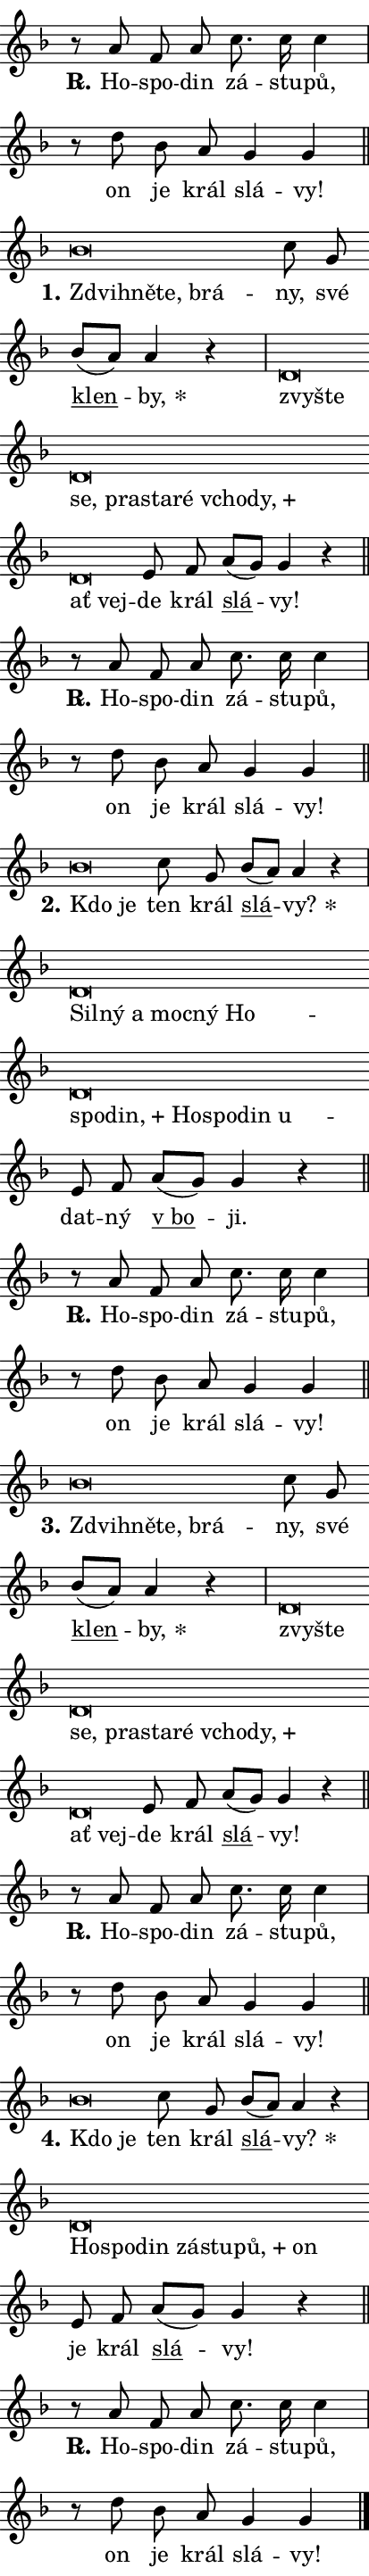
\version "2.22.1"
\header { tagline = "" }
\paper {
  indent = 0\cm
  top-margin = 0\cm
  right-margin = 0\cm
  bottom-margin = 0\cm
  left-margin = 0\cm
  paper-width = 7\cm
  page-breaking = #ly:one-page-breaking
  system-system-spacing.basic-distance = #11
  score-system-spacing.basic-distance = #11.3
  ragged-last = ##f
}


%% Author: Thomas Morley
%% https://lists.gnu.org/archive/html/lilypond-user/2020-05/msg00002.html
#(define (line-position grob)
"Returns position of @var[grob} in current system:
   @code{'start}, if at first time-step
   @code{'end}, if at last time-step
   @code{'middle} otherwise
"
  (let* ((col (ly:item-get-column grob))
         (ln (ly:grob-object col 'left-neighbor))
         (rn (ly:grob-object col 'right-neighbor))
         (col-to-check-left (if (ly:grob? ln) ln col))
         (col-to-check-right (if (ly:grob? rn) rn col))
         (break-dir-left
           (and
             (ly:grob-property col-to-check-left 'non-musical #f)
             (ly:item-break-dir col-to-check-left)))
         (break-dir-right
           (and
             (ly:grob-property col-to-check-right 'non-musical #f)
             (ly:item-break-dir col-to-check-right))))
        (cond ((eqv? 1 break-dir-left) 'start)
              ((eqv? -1 break-dir-right) 'end)
              (else 'middle))))

#(define (tranparent-at-line-position vctor)
  (lambda (grob)
  "Relying on @code{line-position} select the relevant enry from @var{vctor}.
Used to determine transparency,"
    (case (line-position grob)
      ((end) (not (vector-ref vctor 0)))
      ((middle) (not (vector-ref vctor 1)))
      ((start) (not (vector-ref vctor 2))))))

noteHeadBreakVisibility =
#(define-music-function (break-visibility)(vector?)
"Makes @code{NoteHead}s transparent relying on @var{break-visibility}"
#{
  \override NoteHead.transparent =
    #(tranparent-at-line-position break-visibility)
#})

#(define delete-ledgers-for-transparent-note-heads
  (lambda (grob)
    "Reads whether a @code{NoteHead} is transparent.
If so this @code{NoteHead} is removed from @code{'note-heads} from
@var{grob}, which is supposed to be @code{LedgerLineSpanner}.
As a result ledgers are not printed for this @code{NoteHead}"
    (let* ((nhds-array (ly:grob-object grob 'note-heads))
           (nhds-list
             (if (ly:grob-array? nhds-array)
                 (ly:grob-array->list nhds-array)
                 '()))
           ;; Relies on the transparent-property being done before
           ;; Staff.LedgerLineSpanner.after-line-breaking is executed.
           ;; This is fragile ...
           (to-keep
             (remove
               (lambda (nhd)
                 (ly:grob-property nhd 'transparent #f))
               nhds-list)))
      ;; TODO find a better method to iterate over grob-arrays, similiar
      ;; to filter/remove etc for lists
      ;; For now rebuilt from scratch
      (set! (ly:grob-object grob 'note-heads)  '())
      (for-each
        (lambda (nhd)
          (ly:pointer-group-interface::add-grob grob 'note-heads nhd))
        to-keep))))

hideNotes = {
  \noteHeadBreakVisibility #begin-of-line-visible
}
unHideNotes = {
  \noteHeadBreakVisibility #all-visible
}

% work-around for resetting accidentals
% https://lilypond.org/doc/v2.23/Documentation/notation/displaying-rhythms#unmetered-music
cadenzaMeasure = {
  \cadenzaOff
  \partial 1024 s1024
  \cadenzaOn
}

#(define-markup-command (accent layout props text) (markup?)
  "Underline accented syllable"
  (interpret-markup layout props
    #{\markup \override #'(offset . 4.3) \underline { #text }#}))

responsum = \markup \concat {
  "R" \hspace #-1.05 \path #0.1 #'((moveto 0 0.07) (lineto 0.9 0.8)) \hspace #0.05 "."
}

\layout {
    \context {
        \Staff
        \remove "Time_signature_engraver"
        \override LedgerLineSpanner.after-line-breaking = #delete-ledgers-for-transparent-note-heads
    }
    \context {
        \Voice {
            \override NoteHead.output-attributes = #'((class . "notehead"))
            \override Hairpin.height = #0.55
        }
    }
    \context {
        \Lyrics {
            \override StanzaNumber.output-attributes = #'((class . "stanzanumber"))
            \override LyricSpace.minimum-distance = #0.9
            \override LyricText.font-name = #"TeX Gyre Schola"
            \override LyricText.font-size = 1
            \override StanzaNumber.font-name = #"TeX Gyre Schola Bold"
            \override StanzaNumber.font-size = 1
        }
    }
}

% magnetic-lyrics.ily
%
%   written by
%     Jean Abou Samra <jean@abou-samra.fr>
%     Werner Lemberg <wl@gnu.org>
%
%   adapted by
%     Jiri Hon <jiri.hon@gmail.com>
%
% Version 2022-Apr-15

% https://www.mail-archive.com/lilypond-user@gnu.org/msg149350.html

#(define (Left_hyphen_pointer_engraver context)
   "Collect syllable-hyphen-syllable occurrences in lyrics and store
them in properties.  This engraver only looks to the left.  For
example, if the lyrics input is @code{foo -- bar}, it does the
following.

@itemize @bullet
@item
Set the @code{text} property of the @code{LyricHyphen} grob between
@q{foo} and @q{bar} to @code{foo}.

@item
Set the @code{left-hyphen} property of the @code{LyricText} grob with
text @q{foo} to the @code{LyricHyphen} grob between @q{foo} and
@q{bar}.
@end itemize

Use this auxiliary engraver in combination with the
@code{lyric-@/text::@/apply-@/magnetic-@/offset!} hook."
   (let ((hyphen #f)
         (text #f))
     (make-engraver
      (acknowledgers
       ((lyric-syllable-interface engraver grob source-engraver)
        (set! text grob)))
      (end-acknowledgers
       ((lyric-hyphen-interface engraver grob source-engraver)
        ;(when (not (grob::has-interface grob 'lyric-space-interface))
          (set! hyphen grob)));)
      ((stop-translation-timestep engraver)
       (when (and text hyphen)
         (ly:grob-set-object! text 'left-hyphen hyphen))
       (set! text #f)
       (set! hyphen #f)))))

#(define (lyric-text::apply-magnetic-offset! grob)
   "If the space between two syllables is less than the value in
property @code{LyricText@/.details@/.squash-threshold}, move the right
syllable to the left so that it gets concatenated with the left
syllable.

Use this function as a hook for
@code{LyricText@/.after-@/line-@/breaking} if the
@code{Left_@/hyphen_@/pointer_@/engraver} is active."
   (let ((hyphen (ly:grob-object grob 'left-hyphen #f)))
     (when hyphen
       (let ((left-text (ly:spanner-bound hyphen LEFT)))
         (when (grob::has-interface left-text 'lyric-syllable-interface)
           (let* ((common (ly:grob-common-refpoint grob left-text X))
                  (this-x-ext (ly:grob-extent grob common X))
                  (left-x-ext
                   (begin
                     ;; Trigger magnetism for left-text.
                     (ly:grob-property left-text 'after-line-breaking)
                     (ly:grob-extent left-text common X)))
                  ;; `delta` is the gap width between two syllables.
                  (delta (- (interval-start this-x-ext)
                            (interval-end left-x-ext)))
                  (details (ly:grob-property grob 'details))
                  (threshold (assoc-get 'squash-threshold details 0.2)))
             (when (< delta threshold)
               (let* (;; We have to manipulate the input text so that
                      ;; ligatures crossing syllable boundaries are not
                      ;; disabled.  For languages based on the Latin
                      ;; script this is essentially a beautification.
                      ;; However, for non-Western scripts it can be a
                      ;; necessity.
                      (lt (ly:grob-property left-text 'text))
                      (rt (ly:grob-property grob 'text))
                      (is-space (grob::has-interface hyphen 'lyric-space-interface))
                      (space (if is-space " " ""))
                      (space-markup (grob-interpret-markup grob " "))
                      (space-size (interval-length (ly:stencil-extent space-markup X)))
                      (extra-delta (if is-space space-size 0))
                      ;; Append new syllable.
                      (ltrt-space (if (and (string? lt) (string? rt))
                                (string-append lt space rt)
                                (make-concat-markup (list lt space rt))))
                      ;; Right-align `ltrt` to the right side.
                      (ltrt-space-markup (grob-interpret-markup
                               grob
                               (make-translate-markup
                                (cons (interval-length this-x-ext) 0)
                                (make-right-align-markup ltrt-space)))))
                 (begin
                   ;; Don't print `left-text`.
                   (ly:grob-set-property! left-text 'stencil #f)
                   ;; Set text and stencil (which holds all collected
                   ;; syllables so far) and shift it to the left.
                   (ly:grob-set-property! grob 'text ltrt-space)
                   (ly:grob-set-property! grob 'stencil ltrt-space-markup)
                   (ly:grob-translate-axis! grob (- (- delta extra-delta)) X))))))))))


#(define (lyric-hyphen::displace-bounds-first grob)
   ;; Make very sure this callback isn't triggered too early.
   (let ((left (ly:spanner-bound grob LEFT))
         (right (ly:spanner-bound grob RIGHT)))
     (ly:grob-property left 'after-line-breaking)
     (ly:grob-property right 'after-line-breaking)
     (ly:lyric-hyphen::print grob)))

squashThreshold = #0.4

\layout {
  \context {
    \Lyrics
    \consists #Left_hyphen_pointer_engraver
    \override LyricText.after-line-breaking =
      #lyric-text::apply-magnetic-offset!
    \override LyricHyphen.stencil = #lyric-hyphen::displace-bounds-first
    \override LyricText.details.squash-threshold = \squashThreshold
    \override LyricHyphen.minimum-distance = 0
    \override LyricHyphen.minimum-length = \squashThreshold
  }
}

squash = \override LyricText.details.squash-threshold = 9999
unSquash = \override LyricText.details.squash-threshold = \squashThreshold

left = \override LyricText.self-alignment-X = #LEFT
unLeft = \revert LyricText.self-alignment-X

starOffset = #(lambda (grob) 
                (let ((x_offset (ly:self-alignment-interface::aligned-on-x-parent grob)))
                  (if (= x_offset 0) 0 (+ x_offset 1.2))))

star = #(define-music-function (syllable)(string?)
"Append star separator at the end of a syllable"
#{
  \once \override LyricText.X-offset = #starOffset
  \lyricmode { \markup {
    #syllable
    \override #'((font-name . "TeX Gyre Schola Bold")) \hspace #0.2 \lower #0.65 \larger "*"
  } }
#})

starAccent = #(define-music-function (syllable)(string?)
"Append star separator at the end of a syllable and make accent"
#{
  \once \override LyricText.X-offset = #starOffset
  \lyricmode { \markup {
    \accent #syllable
    \override #'((font-name . "TeX Gyre Schola Bold")) \hspace #0.2 \lower #0.65 \larger "*"
  } }
#})

breath = #(define-music-function (syllable)(string?)
"Append breathing indicator at the end of a syllable"
#{
  \lyricmode { \markup { #syllable "+" } }
#})

optionalBreath = #(define-music-function (syllable)(string?)
"Append optional breathing indicator at the end of a syllable"
#{
  \lyricmode { \markup { #syllable "(+)" } }
#})


\score {
    <<
        \new Voice = "melody" { \cadenzaOn \key f \major \relative { r8 a' f a c8. c16 c4 \cadenzaMeasure \bar "|" r8 d bes a g4 g \cadenzaMeasure \bar "||" \break } }
        \new Lyrics \lyricsto "melody" { \lyricmode { \set stanza = \responsum
Ho -- spo -- din zá -- stu -- pů, on je král slá -- vy! } }
    >>
    \layout {}
}

\score {
    <<
        \new Voice = "melody" { \cadenzaOn \key f \major \relative { bes'\breve*1/16 \hideNotes \breve*1/16 \bar "" \breve*1/16 \breve*1/16 \bar "" \unHideNotes c8 g \bar "" bes[( a)] a4 r \cadenzaMeasure \bar "|" d,\breve*1/16 \hideNotes \breve*1/16 \bar "" \breve*1/16 \bar "" \breve*1/16 \bar "" \breve*1/16 \bar "" \breve*1/16 \bar "" \breve*1/16 \bar "" \breve*1/16 \bar "" \breve*1/16 \breve*1/16 \bar "" \unHideNotes e8 f \bar "" a[( g)] g4 r \cadenzaMeasure \bar "||" \break } }
        \new Lyrics \lyricsto "melody" { \lyricmode { \set stanza = "1."
\left Zdvih -- \squash ně -- te, brá -- \unLeft \unSquash ny, své \markup \accent klen -- \star by, \left zvy -- \squash šte se, pra -- sta -- ré vcho -- \breath "dy," ať vej -- \unLeft \unSquash de král \markup \accent slá -- vy! } }
    >>
    \layout {}
}

\score {
    <<
        \new Voice = "melody" { \cadenzaOn \key f \major \relative { r8 a' f a c8. c16 c4 \cadenzaMeasure \bar "|" r8 d bes a g4 g \cadenzaMeasure \bar "||" \break } }
        \new Lyrics \lyricsto "melody" { \lyricmode { \set stanza = \responsum
Ho -- spo -- din zá -- stu -- pů, on je král slá -- vy! } }
    >>
    \layout {}
}

\score {
    <<
        \new Voice = "melody" { \cadenzaOn \key f \major \relative { bes'\breve*1/16 \hideNotes \breve*1/16 \bar "" \unHideNotes c8 g \bar "" bes[( a)] a4 r \cadenzaMeasure \bar "|" d,\breve*1/16 \hideNotes \breve*1/16 \bar "" \breve*1/16 \bar "" \breve*1/16 \bar "" \breve*1/16 \bar "" \breve*1/16 \bar "" \breve*1/16 \bar "" \breve*1/16 \bar "" \breve*1/16 \bar "" \breve*1/16 \bar "" \breve*1/16 \breve*1/16 \bar "" \unHideNotes e8 f \bar "" a[( g)] g4 r \cadenzaMeasure \bar "||" \break } }
        \new Lyrics \lyricsto "melody" { \lyricmode { \set stanza = "2."
\left Kdo \squash je \unLeft \unSquash ten král \markup \accent slá -- \star vy? \left Sil -- \squash ný a moc -- ný Ho -- spo -- \breath "din," Ho -- spo -- din u -- \unLeft \unSquash dat -- ný \markup \accent "v bo" -- ji. } }
    >>
    \layout {}
}

\score {
    <<
        \new Voice = "melody" { \cadenzaOn \key f \major \relative { r8 a' f a c8. c16 c4 \cadenzaMeasure \bar "|" r8 d bes a g4 g \cadenzaMeasure \bar "||" \break } }
        \new Lyrics \lyricsto "melody" { \lyricmode { \set stanza = \responsum
Ho -- spo -- din zá -- stu -- pů, on je král slá -- vy! } }
    >>
    \layout {}
}

\score {
    <<
        \new Voice = "melody" { \cadenzaOn \key f \major \relative { bes'\breve*1/16 \hideNotes \breve*1/16 \bar "" \breve*1/16 \breve*1/16 \bar "" \unHideNotes c8 g \bar "" bes[( a)] a4 r \cadenzaMeasure \bar "|" d,\breve*1/16 \hideNotes \breve*1/16 \bar "" \breve*1/16 \bar "" \breve*1/16 \bar "" \breve*1/16 \bar "" \breve*1/16 \bar "" \breve*1/16 \bar "" \breve*1/16 \bar "" \breve*1/16 \breve*1/16 \bar "" \unHideNotes e8 f \bar "" a[( g)] g4 r \cadenzaMeasure \bar "||" \break } }
        \new Lyrics \lyricsto "melody" { \lyricmode { \set stanza = "3."
\left Zdvih -- \squash ně -- te, brá -- \unLeft \unSquash ny, své \markup \accent klen -- \star by, \left zvy -- \squash šte se, pra -- sta -- ré vcho -- \breath "dy," ať vej -- \unLeft \unSquash de král \markup \accent slá -- vy! } }
    >>
    \layout {}
}

\score {
    <<
        \new Voice = "melody" { \cadenzaOn \key f \major \relative { r8 a' f a c8. c16 c4 \cadenzaMeasure \bar "|" r8 d bes a g4 g \cadenzaMeasure \bar "||" \break } }
        \new Lyrics \lyricsto "melody" { \lyricmode { \set stanza = \responsum
Ho -- spo -- din zá -- stu -- pů, on je král slá -- vy! } }
    >>
    \layout {}
}

\score {
    <<
        \new Voice = "melody" { \cadenzaOn \key f \major \relative { bes'\breve*1/16 \hideNotes \breve*1/16 \bar "" \unHideNotes c8 g \bar "" bes[( a)] a4 r \cadenzaMeasure \bar "|" d,\breve*1/16 \hideNotes \breve*1/16 \bar "" \breve*1/16 \bar "" \breve*1/16 \bar "" \breve*1/16 \bar "" \breve*1/16 \breve*1/16 \bar "" \unHideNotes e8 f \bar "" a[( g)] g4 r \cadenzaMeasure \bar "||" \break } }
        \new Lyrics \lyricsto "melody" { \lyricmode { \set stanza = "4."
\left Kdo \squash je \unLeft \unSquash ten král \markup \accent slá -- \star vy? \left Ho -- \squash spo -- din zá -- stu -- \breath "pů," on \unLeft \unSquash je král \markup \accent slá -- vy! } }
    >>
    \layout {}
}

\score {
    <<
        \new Voice = "melody" { \cadenzaOn \key f \major \relative { r8 a' f a c8. c16 c4 \cadenzaMeasure \bar "|" r8 d bes a g4 g \cadenzaMeasure \bar "||" \break } \bar "|." }
        \new Lyrics \lyricsto "melody" { \lyricmode { \set stanza = \responsum
Ho -- spo -- din zá -- stu -- pů, on je král slá -- vy! } }
    >>
    \layout {}
}
